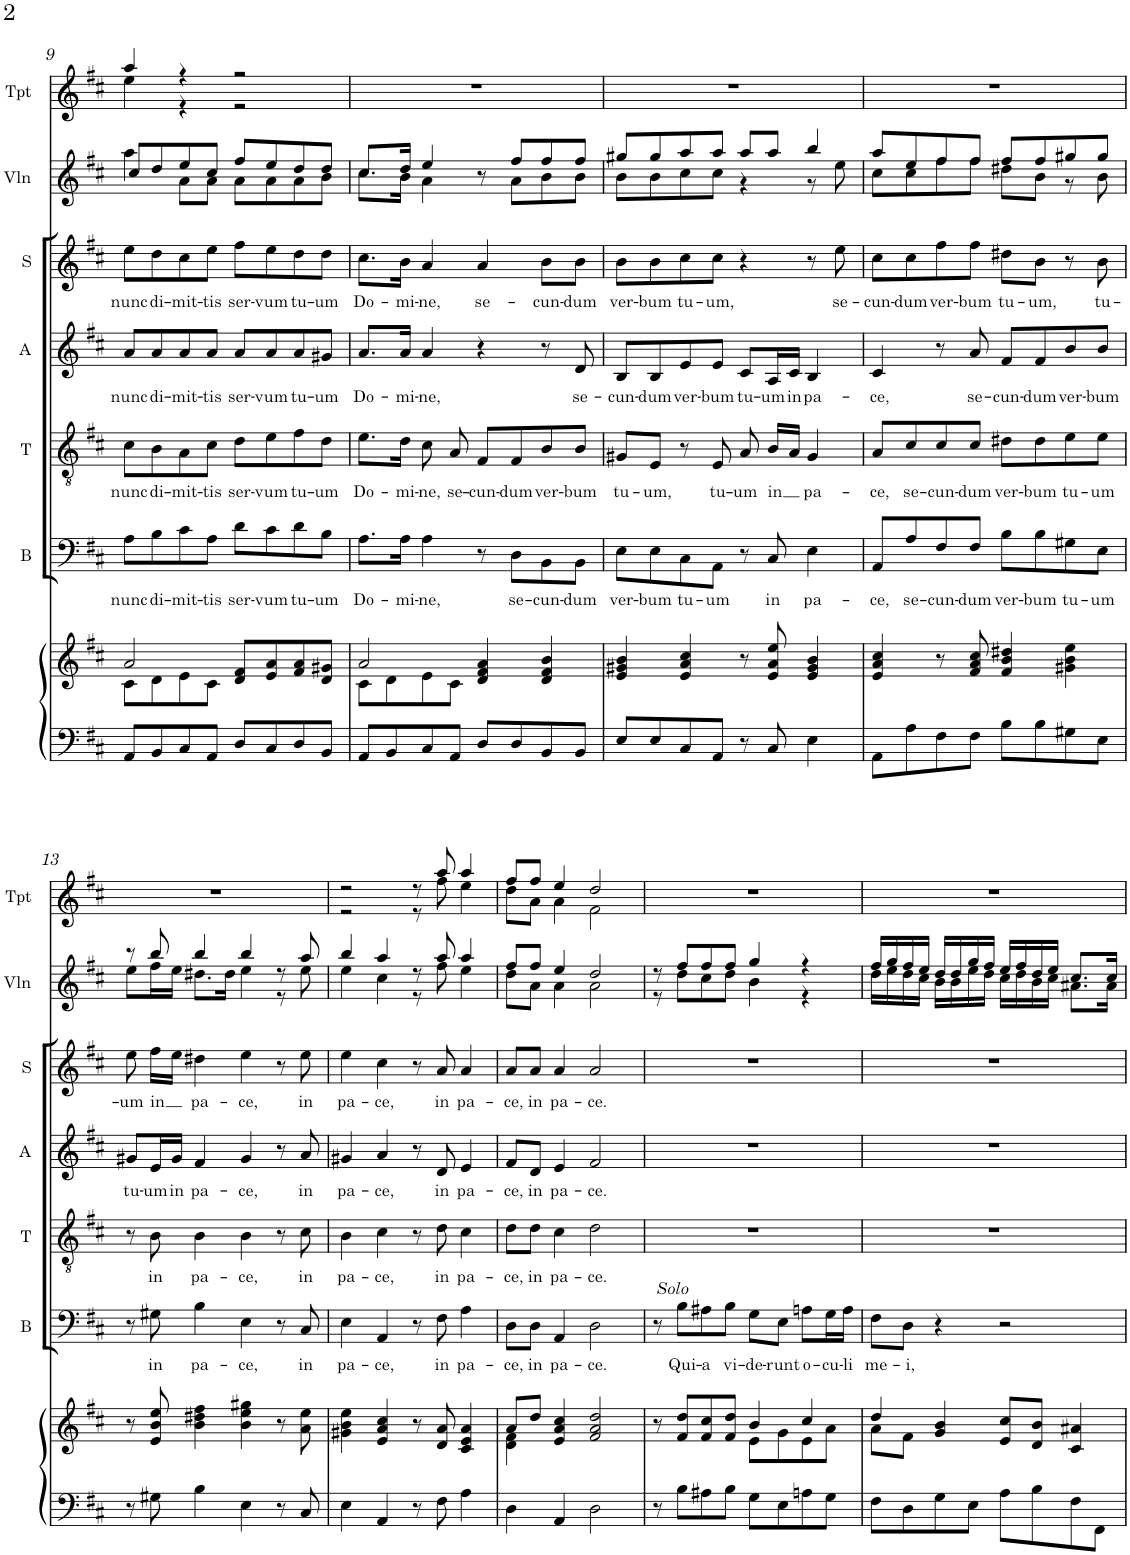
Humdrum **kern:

**kern	**kern	**kern	**text	**kern	**text	**kern	**text	**kern	**text	**kern	**kern
*part7	*part7	*part6	*part6	*part5	*part5	*part4	*part4	*part3	*part3	*part2	*part1
*staff8	*staff7	*staff6	*staff6	*staff5	*staff5	*staff4	*staff4	*staff3	*staff3	*staff2	*staff1
*I"Harpsichord	*	*I"B	*	*I"T	*	*I"A	*	*I"S	*	*I"Violin	*I"Trumpet
*I'Hpschd	*	*I'B	*	*I'T	*	*I'A	*	*I'S	*	*I'Vln	*I'Tpt
!!LO:PB:g=z
*clefF4	*clefG2	*clefF4	*	*clefGv2	*	*clefG2	*	*clefG2	*	*clefG2	*clefG2
*	*	*	*	*	*	*	*	*	*	*	*ITrd1c2
*k[f#c#]	*k[f#c#]	*k[f#c#]	*	*k[f#c#]	*	*k[f#c#]	*	*k[f#c#]	*	*k[f#c#]	*k[f#c#]
*M4/4	*M4/4	*M4/4	*	*M4/4	*	*M4/4	*	*M4/4	*	*M4/4	*M4/4
*met(c)	*met(c)	*met(c)	*	*met(c)	*	*met(c)	*	*met(c)	*	*met(c)	*met(c)
=9	=9	=9	=9	=9	=9	=9	=9	=9	=9	=9	=9
*	*^	*	*	*	*	*	*	*	*	*	*
!	!	!	!	!LO:LY:b	!	!LO:LY:b	!	!LO:LY:b	!	!LO:LY:b	!	!
*	*	*	*	*	*	*	*	*	*	*	*^	*^
8AA/L	2a/	8c#\L	8A\L	nunc	8c#\L	nunc	8a/L	nunc	8ee\L	nunc	8cc#/L	4aa\	4aa/	4ee\
!	!	!	!	!LO:LY:b	!	!LO:LY:b	!	!LO:LY:b	!	!LO:LY:b	!	!	!	!
8BB/	.	8d\	8B\	di-	8B\	di-	8a/	di-	8dd\	di-	8dd/	.	.	.
!	!	!	!	!LO:LY:b	!	!LO:LY:b	!	!LO:LY:b	!	!LO:LY:b	!	!	!	!
8C#/	.	8e\	8c#\	-mit-	8A\	-mit-	8a/	-mit-	8cc#\	-mit-	8ee/	8a\L	4r	4r
!	!	!	!	!LO:LY:b	!	!LO:LY:b	!	!LO:LY:b	!	!LO:LY:b	!	!	!	!
8AA/J	.	8c#\J	8A\J	-tis	8c#\J	-tis	8a/J	-tis	8ee\J	-tis	8cc#/J	8a\J	.	.
!	!	!	!	!LO:LY:b	!	!LO:LY:b	!	!LO:LY:b	!	!LO:LY:b	!	!	!	!
8D/L	8d/ 8f#/L	2ryy	8d\L	ser-	8d\L	ser-	8a/L	ser-	8ff#\L	ser-	8ff#/L	8a\L	2r	2r
!	!	!	!	!LO:LY:b	!	!LO:LY:b	!	!LO:LY:b	!	!LO:LY:b	!	!	!	!
8C#/	8e/ 8a/	.	8c#\	-vum	8e\	-vum	8a/	-vum	8ee\	-vum	8ee/	8a\	.	.
!	!	!	!	!LO:LY:b	!	!LO:LY:b	!	!LO:LY:b	!	!LO:LY:b	!	!	!	!
8D/	8f#/ 8a/	.	8d\	tu-	8f#\	tu-	8a/	tu-	8dd\	tu-	8dd/	8a\	.	.
!	!	!	!	!LO:LY:b	!	!LO:LY:b	!	!LO:LY:b	!	!LO:LY:b	!	!	!	!
8BB/J	8d/ 8g#X/J	.	8B\J	-um	8d\J	-um	8g#X/J	-um	8dd\J	-um	8dd/J	8b\J	.	.
*	*	*	*	*	*	*	*	*	*	*	*	*	*v	*v
=10	=10	=10	=10	=10	=10	=10	=10	=10	=10	=10	=10	=10	=10
!	!	!	!	!LO:LY:b	!	!LO:LY:b	!	!LO:LY:b	!	!LO:LY:b	!	!	!
8AA/L	2a/	8c#\L	8.A\L	Do-	8.e\L	Do-	8.a/L	Do-	8.cc#\L	Do-	8.cc#/L	8.cc#\L	1r
8BB/	.	8d\	.	.	.	.	.	.	.	.	.	.	.
!	!	!	!	!LO:LY:b	!	!LO:LY:b	!	!LO:LY:b	!	!LO:LY:b	!	!	!
.	.	.	16A\Jk	-mi-	16d\Jk	-mi-	16a/Jk	-mi-	16b\Jk	-mi-	16dd/Jk	16b\Jk	.
!	!	!	!	!LO:LY:b	!	!LO:LY:b	!	!LO:LY:b	!	!LO:LY:b	!	!	!
8C#/	.	8e\	4A\	-ne,	8c#\	-ne,	4a/	-ne,	4a/	-ne,	4ee/	4a\	.
!	!	!	!	!	!	!LO:LY:b	!	!	!	!	!	!	!
8AA/J	.	8c#\J	.	.	8A/	se-	.	.	.	.	.	.	.
!	!	!	!	!	!	!LO:LY:b	!	!	!	!LO:LY:b	!	!	!
8D/L	4d/ 4f#/ 4a/	2ryy	8r	.	8F#/L	-cun-	4r	.	4a/	se-	8r	8ryy	.
!	!	!	!	!LO:LY:b	!	!LO:LY:b	!	!	!	!	!	!	!
8D/	.	.	8D\L	se-	8F#/	-dum	.	.	.	.	8ff#/L	8a\L	.
!	!	!	!	!LO:LY:b	!	!LO:LY:b	!	!	!	!LO:LY:b	!	!	!
8BB/	4d/ 4f#/ 4b/	.	8BB\	-cun-	8B/	ver-	8r	.	8b\L	-cun-	8ff#/	8b\	.
!	!	!	!	!LO:LY:b	!	!LO:LY:b	!	!LO:LY:b	!	!LO:LY:b	!	!	!
8BB/J	.	.	8BB\J	-dum	8B/J	-bum	8d/	se-	8b\J	-dum	8ff#/J	8b\J	.
*	*v	*v	*	*	*	*	*	*	*	*	*	*	*
=11	=11	=11	=11	=11	=11	=11	=11	=11	=11	=11	=11	=11
!	!	!	!LO:LY:b	!	!LO:LY:b	!	!LO:LY:b	!	!LO:LY:b	!	!	!
8E/L	4e/ 4g#X/ 4b/	8E\L	ver-	8G#X/L	tu-	8B/L	-cun-	8b\L	ver-	8gg#X/L	8b\L	1r
!	!	!	!LO:LY:b	!	!LO:LY:b	!	!LO:LY:b	!	!LO:LY:b	!	!	!
8E/	.	8E\	-bum	8E/J	-um,	8B/	-dum	8b\	-bum	8gg#/	8b\	.
!	!	!	!LO:LY:b	!	!	!	!LO:LY:b	!	!LO:LY:b	!	!	!
8C#/	4e/ 4a/ 4cc#/	8C#\	tu-	8r	.	8e/	ver-	8cc#\	tu-	8aa/	8cc#\	.
!	!	!	!LO:LY:b	!	!LO:LY:b	!	!LO:LY:b	!	!LO:LY:b	!	!	!
8AA/J	.	8AA\J	-um	8E/	tu-	8e/J	-bum	8cc#\J	-um,	8aa/J	8cc#\J	.
!	!	!	!	!	!LO:LY:b	!	!LO:LY:b	!	!	!	!	!
8r	8r	8r	.	8A/	-um	8c#/L	tu-	4r	.	8aa/L	4r	.
!	!	!	!LO:LY:b	!	!LO:LY:b	!	!LO:LY:b	!	!	!	!	!
8C#/	8e/ 8a/ 8ee/	8C#/	in	16B/LL	in	16A/L	-um	.	.	8aa/J	.	.
!	!	!	!	!	!	!	!LO:LY:b	!	!	!	!	!
.	.	.	.	16A/JJ	.	16c#/JJ	in	.	.	.	.	.
!	!	!	!LO:LY:b	!	!LO:LY:b	!	!LO:LY:b	!	!	!	!	!
4E\	4e/ 4g#/ 4b/	4E\	pa-	4G#/	pa-	4B/	pa-	8r	.	4bb/	8r	.
!	!	!	!	!	!	!	!	!	!LO:LY:b	!	!	!
.	.	.	.	.	.	.	.	8ee\	se-	.	8ee\	.
=12	=12	=12	=12	=12	=12	=12	=12	=12	=12	=12	=12	=12
!	!	!	!LO:LY:b	!	!LO:LY:b	!	!LO:LY:b	!	!LO:LY:b	!	!	!
8AA\L	4e/ 4a/ 4cc#/	8AA/L	-ce,	8A/L	-ce,	4c#/	-ce,	8cc#\L	-cun-	8aa/L	8cc#\L	1r
!	!	!	!LO:LY:b	!	!LO:LY:b	!	!	!	!LO:LY:b	!	!	!
8A\	.	8A/	se-	8c#/	se-	.	.	8cc#\	-dum	8ee/	8cc#\	.
!	!	!	!LO:LY:b	!	!LO:LY:b	!	!	!	!LO:LY:b	!	!	!
8F#\	8r	8F#/	-cun-	8c#/	-cun-	8r	.	8ff#\	ver-	8ff#/	8ff#\	.
!	!	!	!LO:LY:b	!	!LO:LY:b	!	!LO:LY:b	!	!LO:LY:b	!	!	!
8F#\J	8f#/ 8a/ 8cc#/	8F#/J	-dum	8c#/J	-dum	8a/	se-	8ff#\J	-bum	8ff#/J	8ff#\J	.
!	!	!	!LO:LY:b	!	!LO:LY:b	!	!LO:LY:b	!	!LO:LY:b	!	!	!
8B\L	4f#/ 4b/ 4dd#X/	8B\L	ver-	8d#X\L	ver-	8f#/L	-cun-	8dd#X\L	tu-	8ff#/L	8dd#X\L	.
!	!	!	!LO:LY:b	!	!LO:LY:b	!	!LO:LY:b	!	!LO:LY:b	!	!	!
8B\	.	8B\	-bum	8d#\	-bum	8f#/	-dum	8b\J	-um,	8ff#/	8b\J	.
!	!	!	!LO:LY:b	!	!LO:LY:b	!	!LO:LY:b	!	!	!	!	!
8G#X\	4g#X\ 4b\ 4ee\	8G#X\	tu-	8e\	tu-	8b/	ver-	8r	.	8gg#X/	8r	.
!	!	!	!LO:LY:b	!	!LO:LY:b	!	!LO:LY:b	!	!LO:LY:b	!	!	!
8E\J	.	8E\J	-um	8e\J	-um	8b/J	-bum	8b\	tu-	8gg#/J	8b\	.
!!LO:LB:g=z
=13	=13	=13	=13	=13	=13	=13	=13	=13	=13	=13	=13	=13
!	!	!	!	!	!	!	!LO:LY:b	!	!LO:LY:b	!	!	!
8r	8r	8r	.	8r	.	8g#X/L	tu-	8ee\	-um	8r	8ee\L	1r
!	!	!	!LO:LY:b	!	!LO:LY:b	!	!LO:LY:b	!	!LO:LY:b	!	!	!
8G#X\	8e/ 8b/ 8ee/	8G#X\	in	8B\	in	16e/L	-um	16ff#\LL	in	8bb/	16ff#\L	.
!	!	!	!	!	!	!	!LO:LY:b	!	!	!	!	!
.	.	.	.	.	.	16g#/JJ	in	16ee\JJ	.	.	16ee\JJ	.
!	!	!	!LO:LY:b	!	!LO:LY:b	!	!LO:LY:b	!	!LO:LY:b	!	!	!
4B\	4b\ 4dd#X\ 4ff#\	4B\	pa-	4B\	pa-	4f#/	pa-	4dd#X\	pa-	4bb/	8.dd#X\L	.
.	.	.	.	.	.	.	.	.	.	.	16dd#\Jk	.
!	!	!	!LO:LY:b	!	!LO:LY:b	!	!LO:LY:b	!	!LO:LY:b	!	!	!
4E\	4b\ 4ee\ 4gg#X\	4E\	-ce,	4B\	-ce,	4g#/	-ce,	4ee\	-ce,	4bb/	4ee\	.
8r	8r	8r	.	8r	.	8r	.	8r	.	8r	8r	.
!	!	!	!LO:LY:b	!	!LO:LY:b	!	!LO:LY:b	!	!LO:LY:b	!	!	!
8C#/	8a\ 8ee\	8C#/	in	8c#\	in	8a/	in	8ee\	in	8aa/	8ee\	.
=14	=14	=14	=14	=14	=14	=14	=14	=14	=14	=14	=14	=14
!	!	!	!LO:LY:b	!	!LO:LY:b	!	!LO:LY:b	!	!LO:LY:b	!	!	!
*	*	*	*	*	*	*	*	*	*	*	*	*^
4E\	4g#X\ 4b\ 4ee\	4E\	pa-	4B\	pa-	4g#X/	pa-	4ee\	pa-	4bb/	4ee\	2r	2r
!	!	!	!LO:LY:b	!	!LO:LY:b	!	!LO:LY:b	!	!LO:LY:b	!	!	!	!
4AA/	4e/ 4a/ 4cc#/	4AA/	-ce,	4c#\	-ce,	4a/	-ce,	4cc#\	-ce,	4aa/	4cc#\	.	.
8r	8r	8r	.	8r	.	8r	.	8r	.	8r	8r	8r	8r
!	!	!	!LO:LY:b	!	!LO:LY:b	!	!LO:LY:b	!	!LO:LY:b	!	!	!	!
8F#\	8d/ 8a/	8F#\	in	8d\	in	8d/	in	8a/	in	8aa/	8ff#\	8aa/	8ff#\
!	!	!	!LO:LY:b	!	!LO:LY:b	!	!LO:LY:b	!	!LO:LY:b	!	!	!	!
4A\	4c#/ 4e/ 4a/	4A\	pa-	4c#\	pa-	4e/	pa-	4a/	pa-	4aa/	4ee\	4aa/	4ee\
=15	=15	=15	=15	=15	=15	=15	=15	=15	=15	=15	=15	=15	=15
*	*^	*	*	*	*	*	*	*	*	*	*	*	*
!	!	!	!	!LO:LY:b	!	!LO:LY:b	!	!LO:LY:b	!	!LO:LY:b	!	!	!	!
4D\	8a/L	4d\ 4f#\	8D\L	-ce,	8d\L	-ce,	8f#/L	-ce,	8a/L	-ce,	8ff#/L	8dd\L	8ff#/L	8dd\L
!	!	!	!	!LO:LY:b	!	!LO:LY:b	!	!LO:LY:b	!	!LO:LY:b	!	!	!	!
.	8dd/J	.	8D\J	in	8d\J	in	8d/J	in	8a/J	in	8ff#/J	8a\J	8ff#/J	8a\J
!	!	!	!	!LO:LY:b	!	!LO:LY:b	!	!LO:LY:b	!	!LO:LY:b	!	!	!	!
4AA/	4e/ 4a/ 4cc#/	2.ryy	4AA/	pa-	4c#\	pa-	4e/	pa-	4a/	pa-	4ee/	4a\	4ee/	4a\
!	!	!	!	!LO:LY:b	!	!LO:LY:b	!	!LO:LY:b	!	!LO:LY:b	!	!	!	!
2D\	2f#/ 2a/ 2dd/	.	2D\	-ce.	2d\	-ce.	2f#/	-ce.	2a/	-ce.	2dd/	2a\	2dd/	2f#\
*	*	*	*	*	*	*	*	*	*	*	*	*	*v	*v
=16	=16	=16	=16	=16	=16	=16	=16	=16	=16	=16	=16	=16	=16
8r	8r	2ryy	8r	.	1r	.	1r	.	1r	.	8r	8r	1r
!	!	!	!LO:TX:a:i:t=Solo	!	!	!	!	!	!	!	!	!	!
!	!	!	!	!LO:LY:b	!	!	!	!	!	!	!	!	!
8B\L	8f#/ 8dd/L	.	8B\L	Qui-	.	.	.	.	.	.	8ff#/L	8dd\L	.
!	!	!	!	!LO:LY:b	!	!	!	!	!	!	!	!	!
8A#X\	8f#/ 8cc#/	.	8A#X\	-a	.	.	.	.	.	.	8ff#/	8cc#\	.
!	!	!	!	!LO:LY:b	!	!	!	!	!	!	!	!	!
8B\J	8f#/ 8dd/J	.	8B\J	vi-	.	.	.	.	.	.	8ff#/J	8dd\J	.
!	!	!	!	!LO:LY:b	!	!	!	!	!	!	!	!	!
8G\L	4b/	8e\L	8G\L	-de-	.	.	.	.	.	.	4gg/	4b\	.
!	!	!	!	!LO:LY:b	!	!	!	!	!	!	!	!	!
8E\	.	8g\	8E\J	-runt	.	.	.	.	.	.	.	.	.
!	!	!	!	!LO:LY:b	!	!	!	!	!	!	!	!	!
8An\	4cc#/	8e\	8An\L	o-	.	.	.	.	.	.	4r	4r	.
!	!	!	!	!LO:LY:b	!	!	!	!	!	!	!	!	!
8G\J	.	8a\J	16G\L	-cu-	.	.	.	.	.	.	.	.	.
!	!	!	!	!LO:LY:b	!	!	!	!	!	!	!	!	!
.	.	.	16A\JJ	-li	.	.	.	.	.	.	.	.	.
=17	=17	=17	=17	=17	=17	=17	=17	=17	=17	=17	=17	=17	=17
!	!	!	!	!LO:LY:b	!	!	!	!	!	!	!	!	!
8F#\L	4dd/	8a\L	8F#\L	me-	1r	.	1r	.	1r	.	16ff#/LL	16dd\LL	1r
.	.	.	.	.	.	.	.	.	.	.	16gg/	16ee\	.
!	!	!	!	!LO:LY:b	!	!	!	!	!	!	!	!	!
8D\	.	8f#\J	8D\J	-i,	.	.	.	.	.	.	16ff#/	16dd\	.
.	.	.	.	.	.	.	.	.	.	.	16ee/JJ	16cc#\JJ	.
8G\	4g/ 4b/	2.ryy	4r	.	.	.	.	.	.	.	16dd/LL	16b\LL	.
.	.	.	.	.	.	.	.	.	.	.	16dd/	16b\	.
8E\J	.	.	.	.	.	.	.	.	.	.	16gg/	16ee\	.
.	.	.	.	.	.	.	.	.	.	.	16ff#/JJ	16dd\JJ	.
8A\L	8e/ 8cc#/L	.	2r	.	.	.	.	.	.	.	16ee/LL	16cc#\LL	.
.	.	.	.	.	.	.	.	.	.	.	16ff#/	16dd\	.
8B\	8d/ 8b/J	.	.	.	.	.	.	.	.	.	16dd/	16b\	.
.	.	.	.	.	.	.	.	.	.	.	16ee/JJ	16cc#\JJ	.
8F#\	4c#/ 4a#X/	.	.	.	.	.	.	.	.	.	8.cc#/L	8.a#X\L	.
8FF#\J	.	.	.	.	.	.	.	.	.	.	.	.	.
.	.	.	.	.	.	.	.	.	.	.	16cc#/Jk	16a#\Jk	.
*	*v	*v	*	*	*	*	*	*	*	*	*v	*v	*
=	=	=	=	=	=	=	=	=	=	=	=
*-	*-	*-	*-	*-	*-	*-	*-	*-	*-	*-	*-
